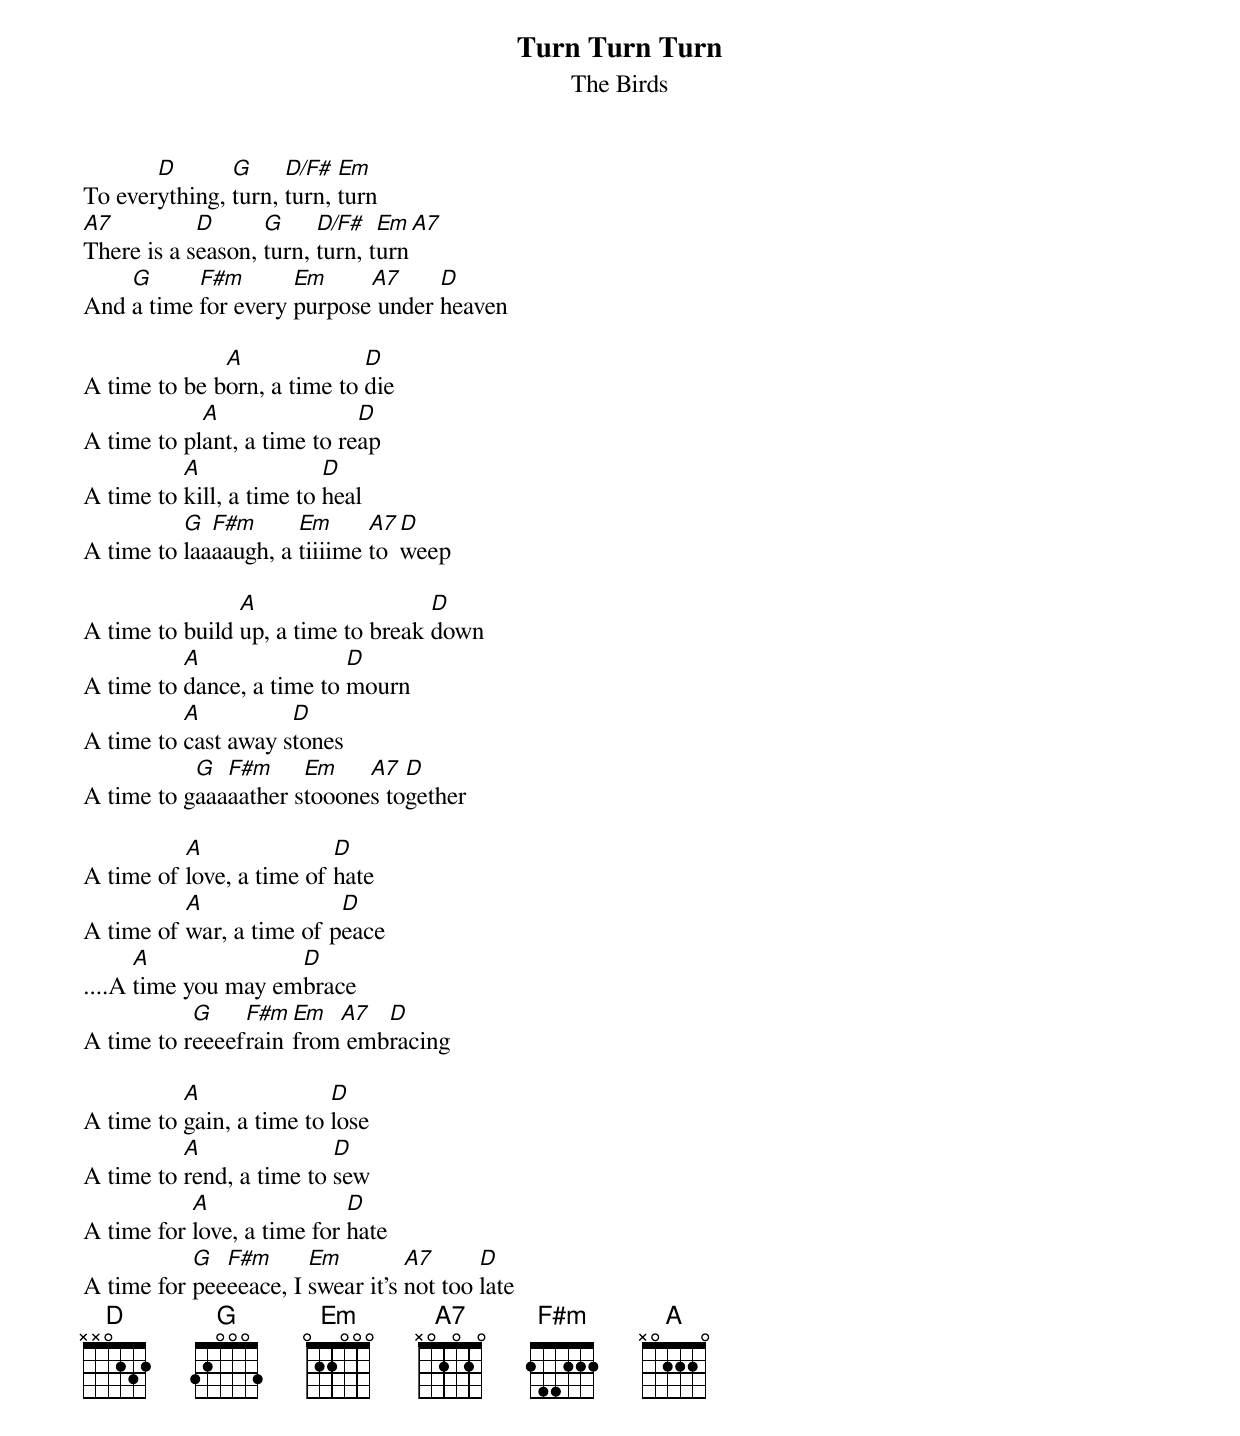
Turn Turn Turn
The Birds

       D       G     D/F#  Em
To everything, turn, turn, turn
A7          D      G     D/F#   Em  A7
There is a season, turn, turn, turn
    G      F#m       Em     A7     D
And a time for every purpose under heaven

              A              D
A time to be born, a time to die
            A                D
A time to plant, a time to reap
          A               D
A time to kill, a time to heal
          G  F#m      Em      A7 D
A time to laaaaugh, a tiiiime to weep

                A                   D
A time to build up, a time to break down
          A                D
A time to dance, a time to mourn
          A          D
A time to cast away stones
           G  F#m     Em    A7  D
A time to gaaaaather stooones together

          A               D
A time of love, a time of hate
          A               D
A time of war, a time of peace
      A              D
....A time you may embrace
           G    F#m  Em  A7  D
A time to reeeefrain from embracing

          A               D
A time to gain, a time to lose
          A               D
A time to rend, a time to sew
           A                D
A time for love, a time for hate
           G  F#m      Em         A7      D
A time for peeeeace, I swear it's not too late
